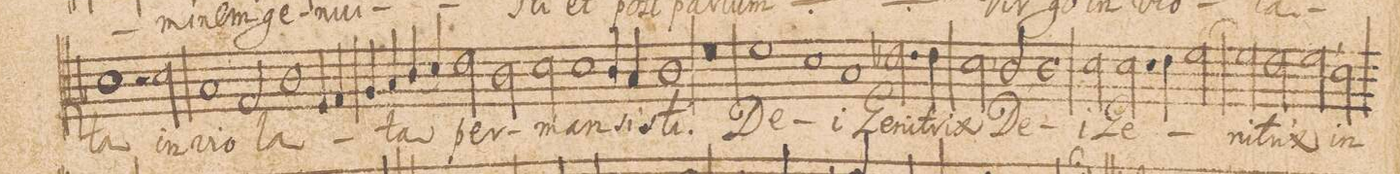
**kern	**text
*I"ALTVS.	*
*clefC3	*
*k[b-]	*
*met(C|)	*
*M2/1	*
1d	-ta
2r	.
2d\	in-
=55-	=55-
1B-	-vio-
2G/	.
1c\	-la-
=56-	=56-
4F/	.
4G/	.
4A/	.
4B-/	.
(<4c/	-ta
4d/)	.
=57-	=57-
2e\	per-
2c\	.
2d\	-man-
1d\	-si-
=58-	=58-
4c/	.
4B-/	.
1c	-sti.
=59-	=59-
0re	.
=60-	=60-
1f	De-
1d	.
=61-	=61-
1B-	-i
2.e-X\	Ge-
4e-\	-ni-
=62-	=62-
2d,\	-trix
2c/	De-
1c	.
=63-	=63-
2d\	-i
2.d\	Ge-
4e\	.
[>2f\	.
=64-	=64-
2f\]	.
2e\	-ni-
2f,\	-trix
2d\	in-
=65-	=65-
*-	*-
